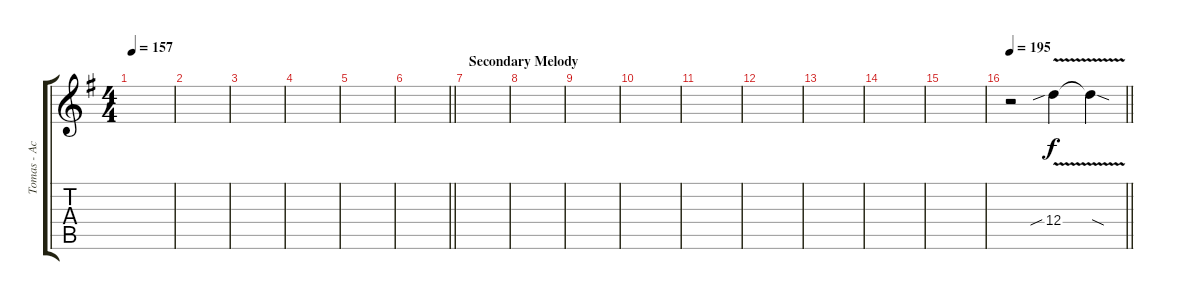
\track ("Tomas - Acoustic + Overdubs" "Tomas - Ac") {instrument acousticguitarsteel}
\staff {score tabs}
\tuning (E4 B3 G3 D3 A2 E2) {hide}
\ts (4 4)
\tempo 157
\clef g2
\ks g
|
|
|
|
|
\barLineRight lightlight
|
\section ("" "Secondary Melody")
|
|
|
|
|
|
|
|
|
\tempo 195
\barLineRight lightlight
r.2 12.4{v sib}.4{dy f instrument overdrivenguitar} 12.4{sod t}.4
